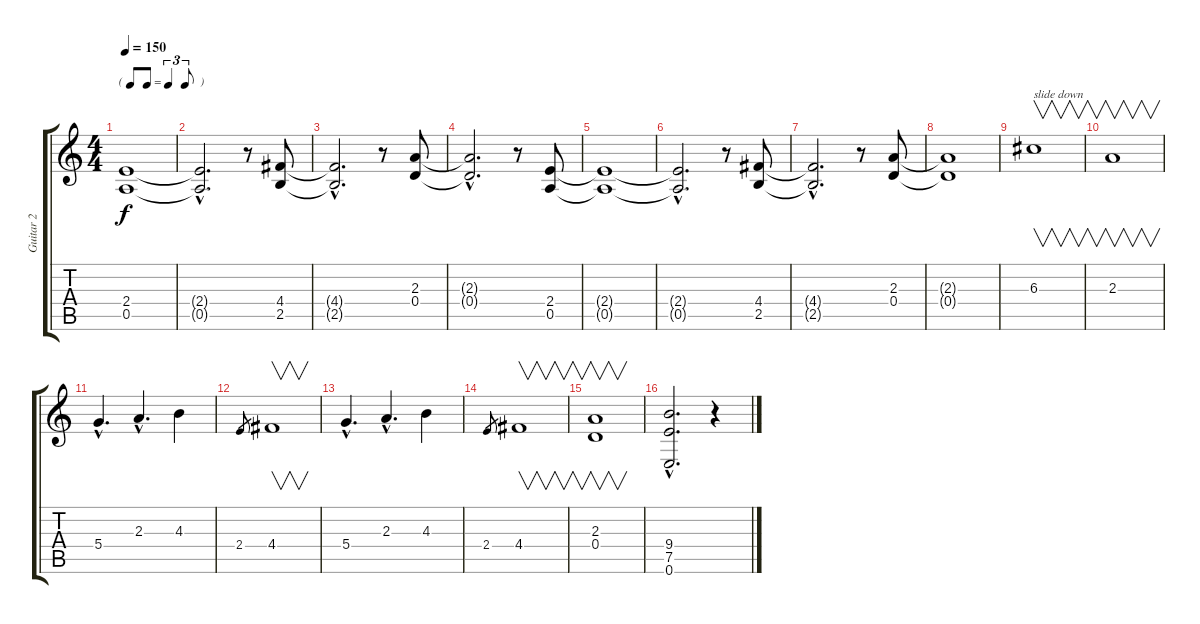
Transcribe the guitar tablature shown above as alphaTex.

\track ("Guitar 2" "Guitar 2") {instrument overdrivenguitar}
\staff {score tabs}
\tuning (E4 B3 G3 D3 A2 E2) {hide}
\ts (4 4)
\tf triplet8th
\tempo 150
\clef g2
\ks c
(2.4{t} 0.5{t}).1{dy f} |
(2.4{hac t} 0.5{hac t}).2{d} r.8 (4.4 2.5).8 |
(4.4{hac t} 2.5{hac t}).2{d} r.8 (2.3 0.4).8 |
(2.3{hac t} 0.4{hac t}).2{d} r.8 (2.4 0.5).8 |
(2.4{t} 0.5{t}).1 |
(2.4{hac t} 0.5{hac t}).2{d} r.8 (4.4 2.5).8 |
(4.4{hac t} 2.5{hac t}).2{d} r.8 (2.3 0.4).8 |
(2.3{t} 0.4{t}).1 |
6.3.1{v txt "slide down"} |
2.3.1{v} |
5.4{hac}.4{d} 2.3{hac}.4{d} 4.3.4 |
2.4.8{gr} 4.4.1{v} |
5.4{hac}.4{d} 2.3{hac}.4{d} 4.3.4 |
2.4.8{gr} 4.4.1{v} |
(2.3 0.4).1{v} |
(9.4{hac} 7.5{hac} 0.6{hac}).2{d} r.4
